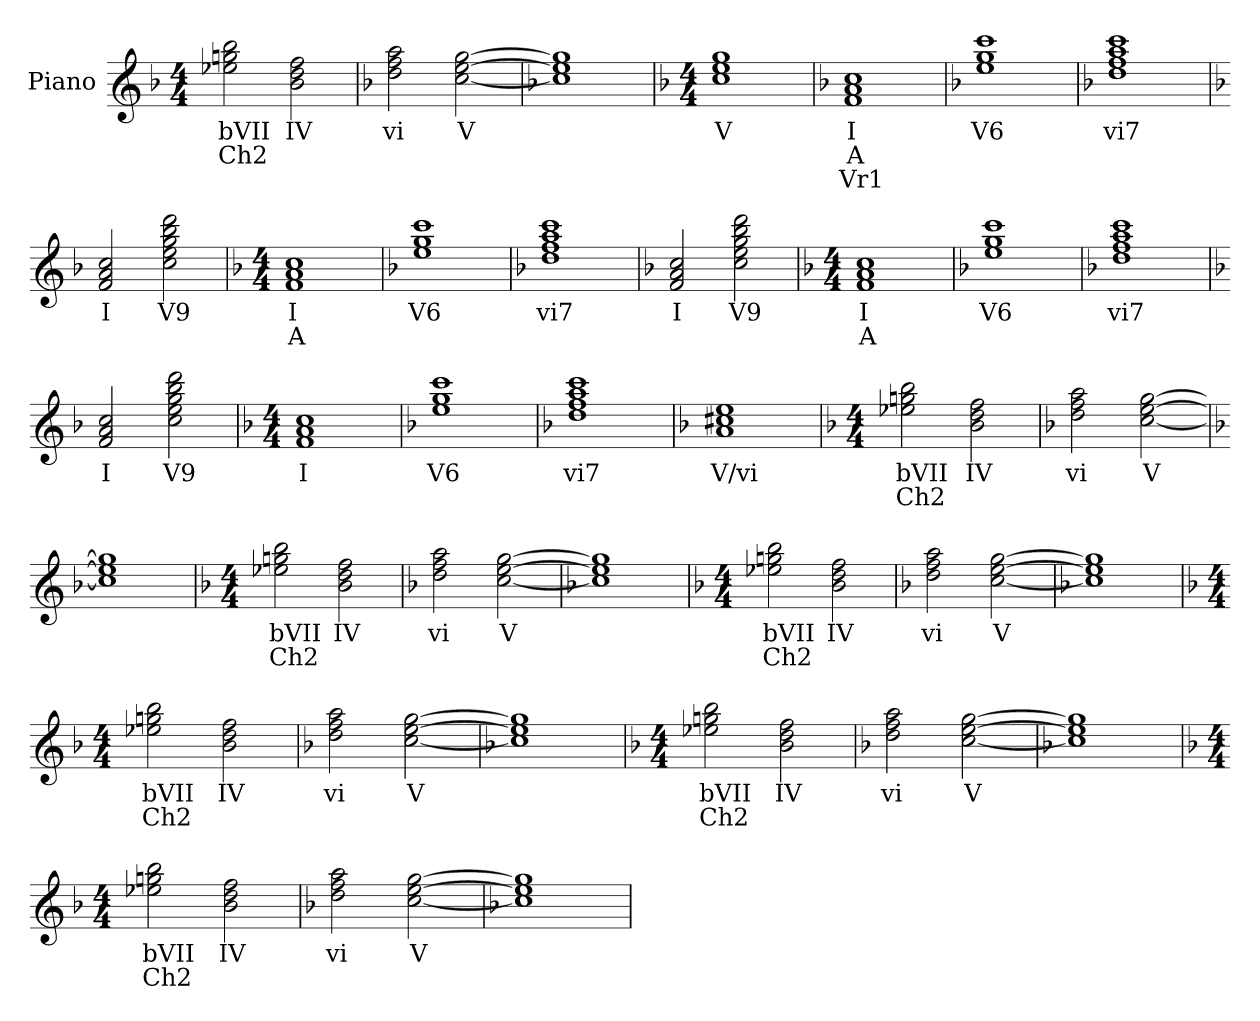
**kern	**text	**text	**text
*part1	*part1	*part1	*part1
*staff1	*staff1	*staff1	*staff1
*I"Piano	*	*	*
*I'Pno	*	*	*
*k[b-]	*	*	*
*F:	*	*	*
*M4/4	*	*	*
=	=	=	=
2ee-X 2ggn 2bb-	bVII	Ch2	.
2b- 2dd 2ff	IV	.	.
=	=	=	=
*k[b-]	*	*	*
*F:	*	*	*
2dd 2ff 2aa	vi	.	.
[2cc [2ee [2gg	V	.	.
=	=	=	=
*k[b-]	*	*	*
*F:	*	*	*
1cc] 1ee] 1gg]	.	.	.
=	=	=	=
*k[b-]	*	*	*
*F:	*	*	*
*M4/4	*	*	*
1cc 1ee 1gg	V	.	.
=	=	=	=
*k[b-]	*	*	*
*F:	*	*	*
1f 1a 1cc	I	A	Vr1
=	=	=	=
*k[b-]	*	*	*
*F:	*	*	*
1ee 1gg 1ccc	V6	.	.
=	=	=	=
*k[b-]	*	*	*
*F:	*	*	*
1dd 1ff 1aa 1ccc	vi7	.	.
=	=	=	=
*k[b-]	*	*	*
*F:	*	*	*
2f 2a 2cc	I	.	.
2cc 2ee 2gg 2bb- 2ddd	V9	.	.
=	=	=	=
*k[b-]	*	*	*
*F:	*	*	*
*M4/4	*	*	*
1f 1a 1cc	I	A	.
=	=	=	=
*k[b-]	*	*	*
*F:	*	*	*
1ee 1gg 1ccc	V6	.	.
=	=	=	=
*k[b-]	*	*	*
*F:	*	*	*
1dd 1ff 1aa 1ccc	vi7	.	.
=	=	=	=
*k[b-]	*	*	*
*F:	*	*	*
2f 2a 2cc	I	.	.
2cc 2ee 2gg 2bb- 2ddd	V9	.	.
=	=	=	=
*k[b-]	*	*	*
*F:	*	*	*
*M4/4	*	*	*
1f 1a 1cc	I	A	.
=	=	=	=
*k[b-]	*	*	*
*F:	*	*	*
1ee 1gg 1ccc	V6	.	.
=	=	=	=
*k[b-]	*	*	*
*F:	*	*	*
1dd 1ff 1aa 1ccc	vi7	.	.
=	=	=	=
*k[b-]	*	*	*
*F:	*	*	*
2f 2a 2cc	I	.	.
2cc 2ee 2gg 2bb- 2ddd	V9	.	.
=	=	=	=
*k[b-]	*	*	*
*F:	*	*	*
*M4/4	*	*	*
1f 1a 1cc	I	.	.
=	=	=	=
*k[b-]	*	*	*
*F:	*	*	*
1ee 1gg 1ccc	V6	.	.
=	=	=	=
*k[b-]	*	*	*
*F:	*	*	*
1dd 1ff 1aa 1ccc	vi7	.	.
=	=	=	=
*k[b-]	*	*	*
*F:	*	*	*
1a 1cc#X 1ee	V/vi	.	.
=	=	=	=
*k[b-]	*	*	*
*F:	*	*	*
*M4/4	*	*	*
2ee-X 2ggn 2bb-	bVII	Ch2	.
2b- 2dd 2ff	IV	.	.
=	=	=	=
*k[b-]	*	*	*
*F:	*	*	*
2dd 2ff 2aa	vi	.	.
[2cc [2ee [2gg	V	.	.
=	=	=	=
*k[b-]	*	*	*
*F:	*	*	*
1cc] 1ee] 1gg]	.	.	.
=	=	=	=
*k[b-]	*	*	*
*F:	*	*	*
*M4/4	*	*	*
2ee-X 2ggn 2bb-	bVII	Ch2	.
2b- 2dd 2ff	IV	.	.
=	=	=	=
*k[b-]	*	*	*
*F:	*	*	*
2dd 2ff 2aa	vi	.	.
[2cc [2ee [2gg	V	.	.
=	=	=	=
*k[b-]	*	*	*
*F:	*	*	*
1cc] 1ee] 1gg]	.	.	.
=	=	=	=
*k[b-]	*	*	*
*F:	*	*	*
*M4/4	*	*	*
2ee-X 2ggn 2bb-	bVII	Ch2	.
2b- 2dd 2ff	IV	.	.
=	=	=	=
*k[b-]	*	*	*
*F:	*	*	*
2dd 2ff 2aa	vi	.	.
[2cc [2ee [2gg	V	.	.
=	=	=	=
*k[b-]	*	*	*
*F:	*	*	*
1cc] 1ee] 1gg]	.	.	.
=	=	=	=
*k[b-]	*	*	*
*F:	*	*	*
*M4/4	*	*	*
2ee-X 2ggn 2bb-	bVII	Ch2	.
2b- 2dd 2ff	IV	.	.
=	=	=	=
*k[b-]	*	*	*
*F:	*	*	*
2dd 2ff 2aa	vi	.	.
[2cc [2ee [2gg	V	.	.
=	=	=	=
*k[b-]	*	*	*
*F:	*	*	*
1cc] 1ee] 1gg]	.	.	.
=	=	=	=
*k[b-]	*	*	*
*F:	*	*	*
*M4/4	*	*	*
2ee-X 2ggn 2bb-	bVII	Ch2	.
2b- 2dd 2ff	IV	.	.
=	=	=	=
*k[b-]	*	*	*
*F:	*	*	*
2dd 2ff 2aa	vi	.	.
[2cc [2ee [2gg	V	.	.
=	=	=	=
*k[b-]	*	*	*
*F:	*	*	*
1cc] 1ee] 1gg]	.	.	.
=	=	=	=
*k[b-]	*	*	*
*F:	*	*	*
*M4/4	*	*	*
2ee-X 2ggn 2bb-	bVII	Ch2	.
2b- 2dd 2ff	IV	.	.
=	=	=	=
*k[b-]	*	*	*
*F:	*	*	*
2dd 2ff 2aa	vi	.	.
[2cc [2ee [2gg	V	.	.
=	=	=	=
*k[b-]	*	*	*
*F:	*	*	*
1cc] 1ee] 1gg]	.	.	.
=	=	=	=
*-	*-	*-	*-
